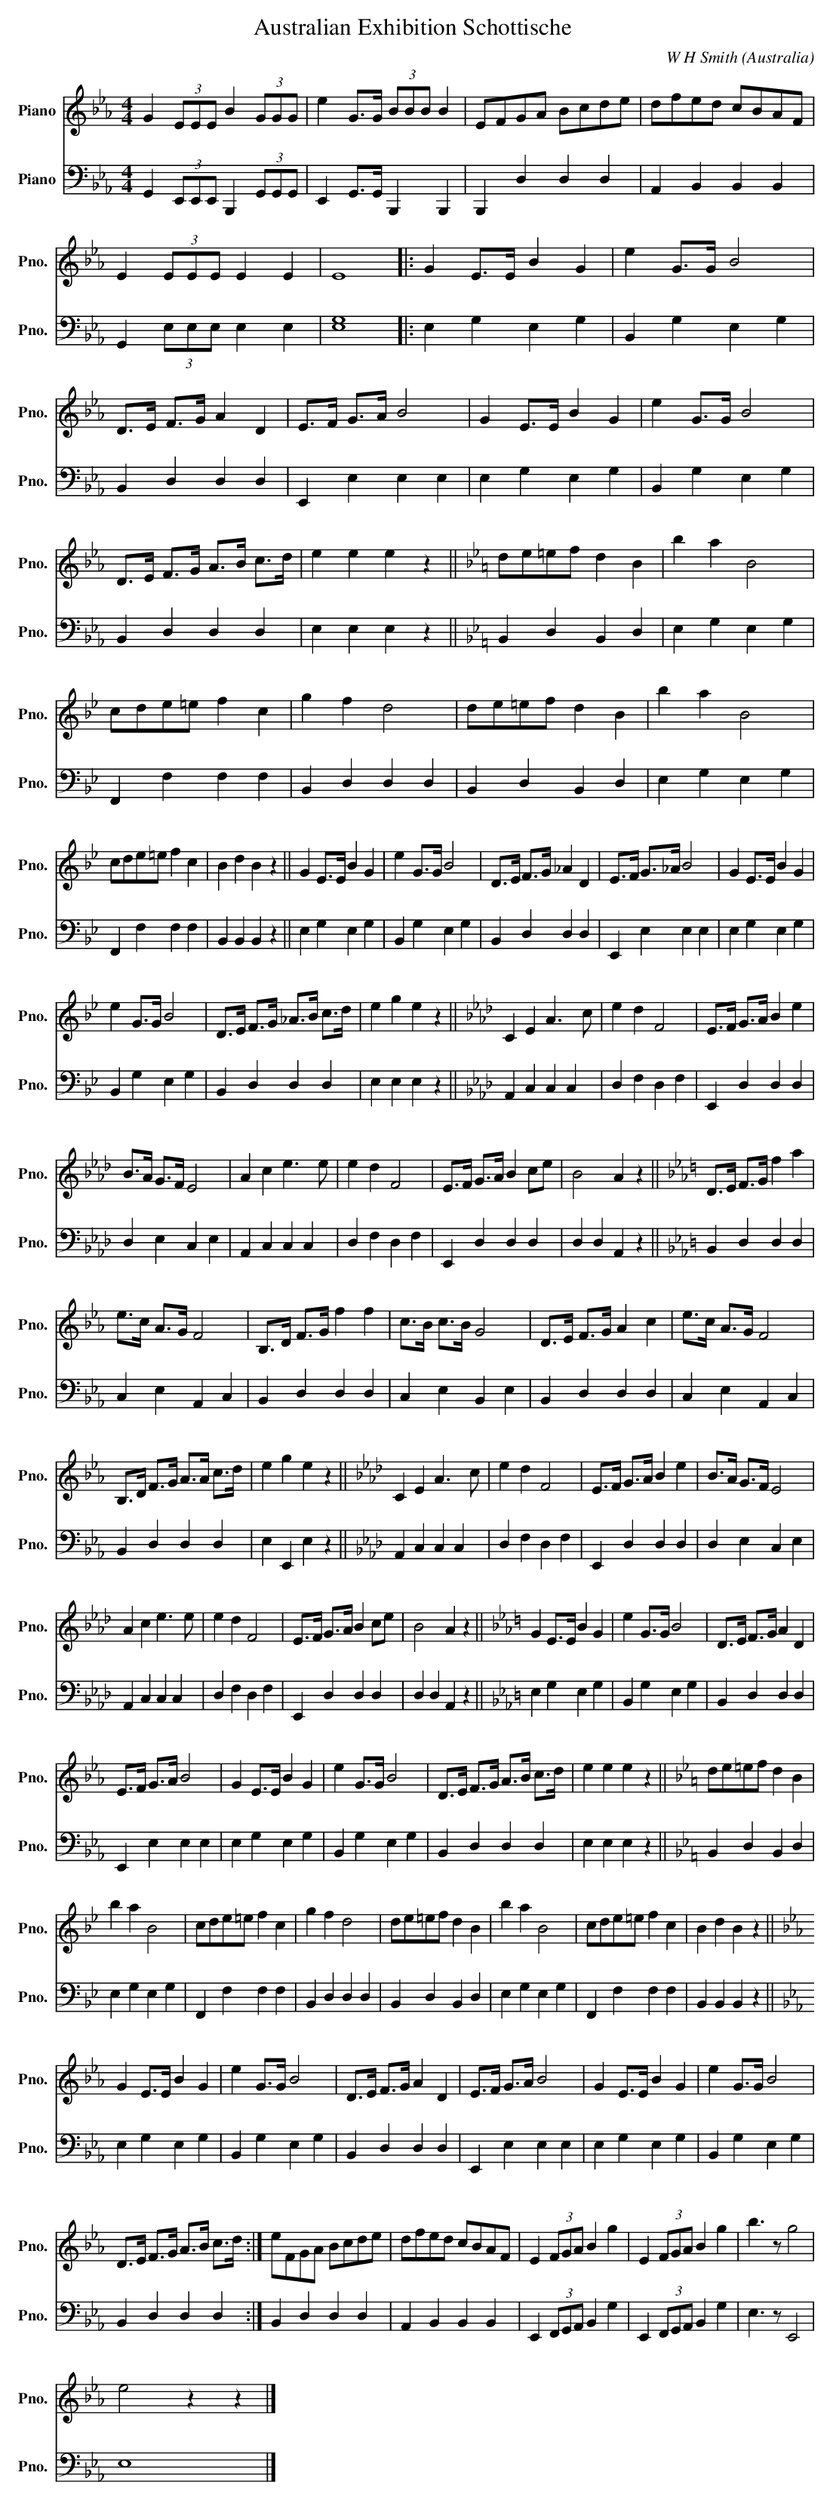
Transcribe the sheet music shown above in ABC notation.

X:1
T:Australian Exhibition Schottische
C:W H Smith
O:Australia
%%score 1 2
L:1/4
M:4/4
K:Eb
V:1 treble nm="Piano" snm="Pno."
V:2 bass nm="Piano" snm="Pno."
V:1
G (3E/E/E/ B (3G/G/G/ | e G/>G/ (3B/B/B/ B | E/F/G/A/ B/c/d/e/ | d/f/e/d/ c/B/A/F/ |$
E (3E/E/E/ E E | E4 |: G E/>E/ B G | e G/>G/ B2 |$ D/>E/ F/>G/ A D | E/>F/ G/>A/ B2 |
G E/>E/ B G | e G/>G/ B2 |$ D/>E/ F/>G/ A/>B/ c/>d/ | e e e z ||[K:Bb] d/e/=e/f/ d B | b a B2 |$
c/d/e/=e/ f c | g f d2 | d/e/=e/f/ d B | b a B2 |$ c/d/e/=e/ f c | B d B z || G E/>E/ B G |
e G/>G/ B2 | D/>E/ F/>G/ _A D | E/>F/ G/>_A/ B2 | G E/>E/ B G |$ e G/>G/ B2 |
D/>E/ F/>G/ _A/>B/ c/>d/ | e g e z ||[K:Ab] C E A3/2 c/ | e d F2 | E/>F/ G/>A/ B e |$
B/>A/ G/>F/ E2 | A c e3/2 e/ | e d F2 | E/>F/ G/>A/ B c/e/ | B2 A z ||[K:Eb] D/>E/ F/>G/ f a |$
e/>c/ A/>G/ F2 | B,/>D/ F/>G/ f f | c/>B/ c/>B/ G2 | D/>E/ F/>G/ A c | e/>c/ A/>G/ F2 |$
B,/>D/ F/>G/ A/>A/ c/>d/ | e g e z ||[K:Ab] C E A3/2 c/ | e d F2 | E/>F/ G/>A/ B e |
B/>A/ G/>F/ E2 |$ A c e3/2 e/ | e d F2 | E/>F/ G/>A/ B c/e/ | B2 A z ||[K:Eb] G E/>E/ B G |
e G/>G/ B2 | D/>E/ F/>G/ A D |$ E/>F/ G/>A/ B2 | G E/>E/ B G | e G/>G/ B2 |
D/>E/ F/>G/ A/>B/ c/>d/ | e e e z ||[K:Bb] d/e/=e/f/ d B |$ b a B2 | c/d/e/=e/ f c | g f d2 |
d/e/=e/f/ d B | b a B2 | c/d/e/=e/ f c | B d B z ||$[K:Eb] G E/>E/ B G | e G/>G/ B2 |
D/>E/ F/>G/ A D | E/>F/ G/>A/ B2 | G E/>E/ B G | e G/>G/ B2 |$ D/>E/ F/>G/ A/>B/ c/>d/ :|
e/F/G/A/ B/c/d/e/ | d/f/e/d/ c/B/A/F/ | E (3F/G/A/ B g | E (3F/G/A/ B g | b3/2 z/ g2 |$ e2 z z |]
V:2
G,, (3E,,/E,,/E,,/ B,,, (3G,,/G,,/G,,/ | E,, G,,/>G,,/ B,,, B,,, | B,,, D, D, D, |
A,, B,, B,, B,, |$ G,, (3E,/E,/E,/ E, E, | [E,G,]4 |: E, G, E, G, | B,, G, E, G, |$ B,, D, D, D, |
E,, E, E, E, | E, G, E, G, | B,, G, E, G, |$ B,, D, D, D, | E, E, E, z ||[K:Bb] B,, D, B,, D, |
E, G, E, G, |$ F,, F, F, F, | B,, D, D, D, | B,, D, B,, D, | E, G, E, G, |$ F,, F, F, F, |
B,, B,, B,, z || E, G, E, G, | B,, G, E, G, | B,, D, D, D, | E,, E, E, E, | E, G, E, G, |$
B,, G, E, G, | B,, D, D, D, | E, E, E, z ||[K:Ab] A,, C, C, C, | D, F, D, F, | E,, D, D, D, |$
D, E, C, E, | A,, C, C, C, | D, F, D, F, | E,, D, D, D, | D, D, A,, z ||[K:Eb] B,, D, D, D, |$
C, E, A,, C, | B,, D, D, D, | C, E, B,, E, | B,, D, D, D, | C, E, A,, C, |$ B,, D, D, D, |
E, E,, E, z ||[K:Ab] A,, C, C, C, | D, F, D, F, | E,, D, D, D, | D, E, C, E, |$ A,, C, C, C, |
D, F, D, F, | E,, D, D, D, | D, D, A,, z ||[K:Eb] E, G, E, G, | B,, G, E, G, | B,, D, D, D, |$
E,, E, E, E, | E, G, E, G, | B,, G, E, G, | B,, D, D, D, | E, E, E, z ||[K:Bb] B,, D, B,, D, |$
E, G, E, G, | F,, F, F, F, | B,, D, D, D, | B,, D, B,, D, | E, G, E, G, | F,, F, F, F, |
B,, B,, B,, z ||$[K:Eb] E, G, E, G, | B,, G, E, G, | B,, D, D, D, | E,, E, E, E, | E, G, E, G, |
B,, G, E, G, |$ B,, D, D, D, :| B,, D, D, D, | A,, B,, B,, B,, | E,, (3F,,/G,,/A,,/ B,, G, |
E,, (3F,,/G,,/A,,/ B,, G, | E,3/2 z/ E,,2 |$ E,4 |]
